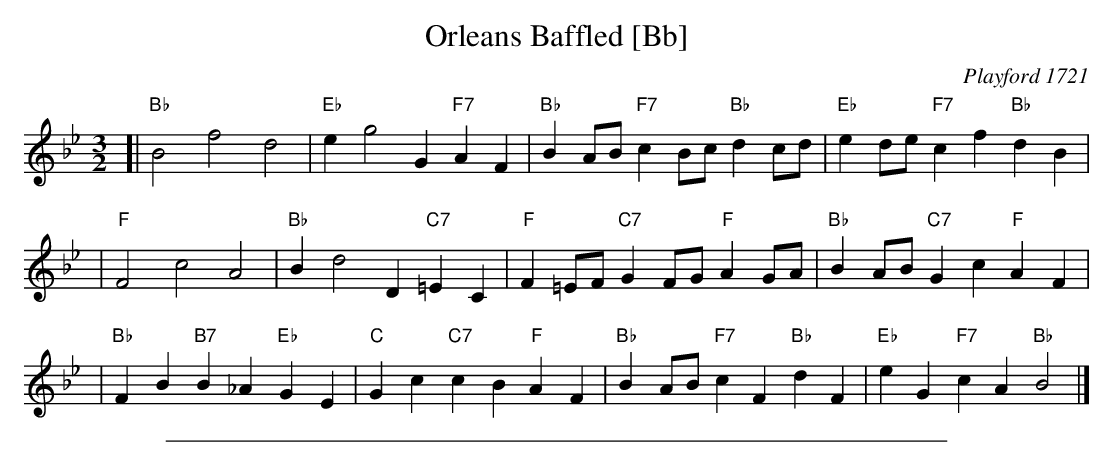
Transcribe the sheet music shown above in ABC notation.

X:1
T: Orleans Baffled [Bb]
O: Playford 1721
M: 3/2
L: 1/4
K: Bb
[|"Bb"B2 f2 d2 | "Eb"eg2 G "F7"AF \
| "Bb"BA/B/ "F7"cB/c/ "Bb"dc/d/ | "Eb"ed/e/ "F7"cf "Bb"dB |
| "F"F2 c2 A2 | "Bb"Bd2 D "C7"=EC \
| "F"F=E/F/ "C7"GF/G/ "F"AG/A/ | "Bb"BA/B/ "C7"Gc "F"AF |
| "Bb"FB "B7"B_A "Eb"GE | "C"Gc "C7"cB "F"AF \
| "Bb"BA/B/ "F7"cF "Bb"dF | "Eb"eG "F7"cA "Bb"B2 |]
